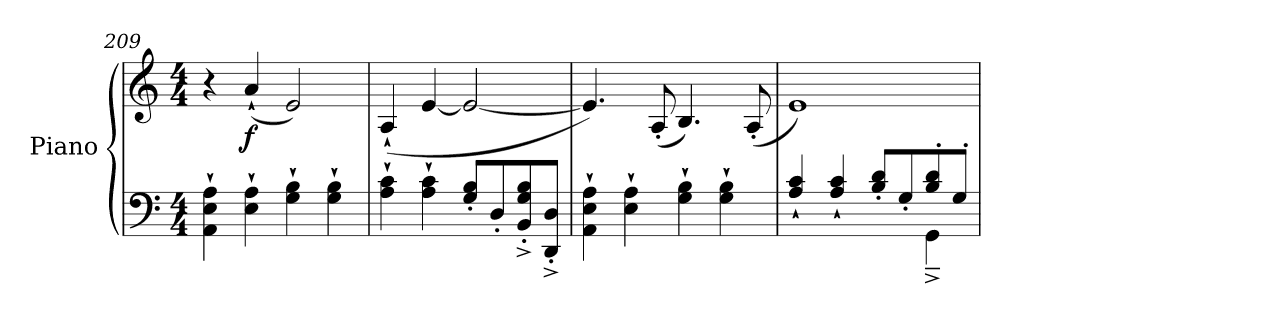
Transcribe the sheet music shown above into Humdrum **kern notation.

**kern	**kern	**dynam
*part1	*part1	*part1
*staff2	*staff1	*staff1/2
*I"Piano	*	*
*I'Pno.	*	*
!!LO:LB:g=z
*clefF4	*clefG2	*
*k[]	*k[]	*
*M4/4	*M4/4	*
=209	=209	=209
4AA\` 4E\` 4A\`	4r	.
!	!	!LO:DY:b
4E\` 4A\`	(4a`/	f
4G\` 4B\`	2e/)	.
4G\` 4B\`	.	.
=210	=210	=210
4A\` 4c\`	(4A`/	.
4A\` 4c\`	[4e/	.
8G/' 8B/'L	2e/_	.
8D'/	.	.
8BB/'^ 8G/'^ 8B/'^	.	.
8DD/'^ 8D/'^J	.	.
=211	=211	=211
4AA\` 4E\` 4A\`	4.e/])	.
4E\` 4A\`	.	.
.	(8A'/	.
4G\` 4B\`	4.B/)	.
4G\` 4B\`	.	.
.	(8A'/	.
=212	=212	=212
*^	*	*
4A/` 4c/`	2.ryy	1e)	.
4A/` 4c/`	.	.	.
8B/' 8d/'L	.	.	.
8G'/	.	.	.
8B/' 8d/'	4GG~^\	.	.
8G'/J	.	.	.
*v	*v	*	*
=	=	=
*-	*-	*-
